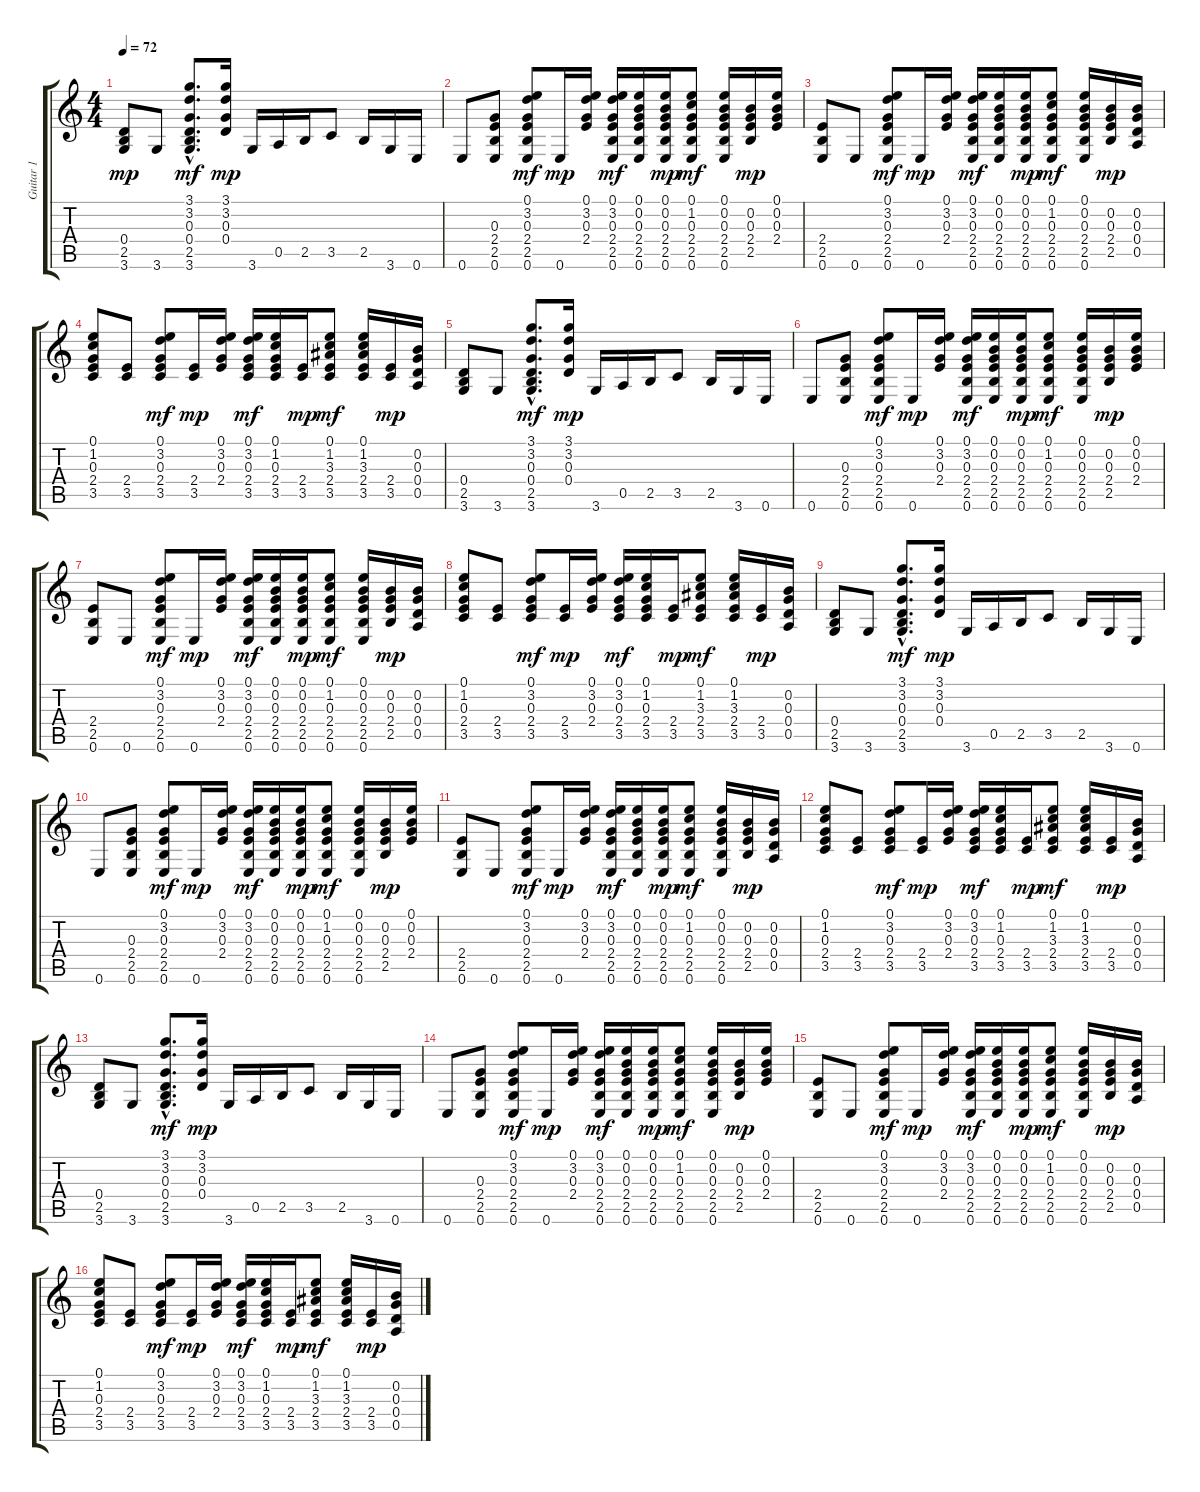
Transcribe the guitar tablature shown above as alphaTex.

\track ("Guitar 1" "Guitar 1") {instrument acousticguitarsteel}
\staff {score tabs}
\tuning (E4 B3 G3 D3 A2 E2) {hide}
\ts (4 4)
\tempo 72
\clef g2
\ks c
(0.4 2.5 3.6).8{dy mp} 3.6.8 (3.1{hac} 3.2{hac} 0.3{hac} 0.4{hac} 2.5{hac} 3.6{hac}).8{d dy mf} (3.1 3.2 0.3 0.4).16{dy mp} 3.6.16 0.5.16 2.5.16 3.5.8 2.5.16 3.6.16 0.6.16 |
0.6.8 (0.3 2.4 2.5 0.6).8 (0.1 3.2 0.3 2.4 2.5 0.6).8{dy mf} 0.6.16{dy mp} (0.1 3.2 0.3 2.4).16 (0.1 3.2 0.3 2.4 2.5 0.6).16{dy mf} (0.1 0.2 0.3 2.4 2.5 0.6).16 (0.1 0.2 0.3 2.4 2.5 0.6).16{dy mp} (0.1 1.2 0.3 2.4 2.5 0.6).8{dy mf} (0.1 0.2 0.3 2.4 2.5 0.6).16 (0.2 0.3 2.4 2.5).16{dy mp} (0.1 0.2 0.3 2.4).16 |
(2.4 2.5 0.6).8 0.6.8 (0.1 3.2 0.3 2.4 2.5 0.6).8{dy mf} 0.6.16{dy mp} (0.1 3.2 0.3 2.4).16 (0.1 3.2 0.3 2.4 2.5 0.6).16{dy mf} (0.1 0.2 0.3 2.4 2.5 0.6).16 (0.1 0.2 0.3 2.4 2.5 0.6).16{dy mp} (0.1 1.2 0.3 2.4 2.5 0.6).8{dy mf} (0.1 0.2 0.3 2.4 2.5 0.6).16 (0.2 0.3 2.4 2.5).16{dy mp} (0.2 0.3 0.4 0.5).16 |
(0.1 1.2 0.3 2.4 3.5).8 (2.4 3.5).8 (0.1 3.2 0.3 2.4 3.5).8{dy mf} (2.4 3.5).16{dy mp} (0.1 3.2 0.3 2.4).16 (0.1 3.2 0.3 2.4 3.5).16{dy mf} (0.1 1.2 0.3 2.4 3.5).16 (2.4 3.5).16{dy mp} (0.1 1.2 3.3 2.4 3.5).8{dy mf} (0.1 1.2 3.3 2.4 3.5).16 (2.4 3.5).16{dy mp} (0.2 0.3 0.4 0.5).16 |
(0.4 2.5 3.6).8 3.6.8 (3.1{hac} 3.2{hac} 0.3{hac} 0.4{hac} 2.5{hac} 3.6{hac}).8{d dy mf} (3.1 3.2 0.3 0.4).16{dy mp} 3.6.16 0.5.16 2.5.16 3.5.8 2.5.16 3.6.16 0.6.16 |
0.6.8 (0.3 2.4 2.5 0.6).8 (0.1 3.2 0.3 2.4 2.5 0.6).8{dy mf} 0.6.16{dy mp} (0.1 3.2 0.3 2.4).16 (0.1 3.2 0.3 2.4 2.5 0.6).16{dy mf} (0.1 0.2 0.3 2.4 2.5 0.6).16 (0.1 0.2 0.3 2.4 2.5 0.6).16{dy mp} (0.1 1.2 0.3 2.4 2.5 0.6).8{dy mf} (0.1 0.2 0.3 2.4 2.5 0.6).16 (0.2 0.3 2.4 2.5).16{dy mp} (0.1 0.2 0.3 2.4).16 |
(2.4 2.5 0.6).8 0.6.8 (0.1 3.2 0.3 2.4 2.5 0.6).8{dy mf} 0.6.16{dy mp} (0.1 3.2 0.3 2.4).16 (0.1 3.2 0.3 2.4 2.5 0.6).16{dy mf} (0.1 0.2 0.3 2.4 2.5 0.6).16 (0.1 0.2 0.3 2.4 2.5 0.6).16{dy mp} (0.1 1.2 0.3 2.4 2.5 0.6).8{dy mf} (0.1 0.2 0.3 2.4 2.5 0.6).16 (0.2 0.3 2.4 2.5).16{dy mp} (0.2 0.3 0.4 0.5).16 |
(0.1 1.2 0.3 2.4 3.5).8 (2.4 3.5).8 (0.1 3.2 0.3 2.4 3.5).8{dy mf} (2.4 3.5).16{dy mp} (0.1 3.2 0.3 2.4).16 (0.1 3.2 0.3 2.4 3.5).16{dy mf} (0.1 1.2 0.3 2.4 3.5).16 (2.4 3.5).16{dy mp} (0.1 1.2 3.3 2.4 3.5).8{dy mf} (0.1 1.2 3.3 2.4 3.5).16 (2.4 3.5).16{dy mp} (0.2 0.3 0.4 0.5).16 |
(0.4 2.5 3.6).8 3.6.8 (3.1{hac} 3.2{hac} 0.3{hac} 0.4{hac} 2.5{hac} 3.6{hac}).8{d dy mf} (3.1 3.2 0.3 0.4).16{dy mp} 3.6.16 0.5.16 2.5.16 3.5.8 2.5.16 3.6.16 0.6.16 |
0.6.8 (0.3 2.4 2.5 0.6).8 (0.1 3.2 0.3 2.4 2.5 0.6).8{dy mf} 0.6.16{dy mp} (0.1 3.2 0.3 2.4).16 (0.1 3.2 0.3 2.4 2.5 0.6).16{dy mf} (0.1 0.2 0.3 2.4 2.5 0.6).16 (0.1 0.2 0.3 2.4 2.5 0.6).16{dy mp} (0.1 1.2 0.3 2.4 2.5 0.6).8{dy mf} (0.1 0.2 0.3 2.4 2.5 0.6).16 (0.2 0.3 2.4 2.5).16{dy mp} (0.1 0.2 0.3 2.4).16 |
(2.4 2.5 0.6).8 0.6.8 (0.1 3.2 0.3 2.4 2.5 0.6).8{dy mf} 0.6.16{dy mp} (0.1 3.2 0.3 2.4).16 (0.1 3.2 0.3 2.4 2.5 0.6).16{dy mf} (0.1 0.2 0.3 2.4 2.5 0.6).16 (0.1 0.2 0.3 2.4 2.5 0.6).16{dy mp} (0.1 1.2 0.3 2.4 2.5 0.6).8{dy mf} (0.1 0.2 0.3 2.4 2.5 0.6).16 (0.2 0.3 2.4 2.5).16{dy mp} (0.2 0.3 0.4 0.5).16 |
(0.1 1.2 0.3 2.4 3.5).8 (2.4 3.5).8 (0.1 3.2 0.3 2.4 3.5).8{dy mf} (2.4 3.5).16{dy mp} (0.1 3.2 0.3 2.4).16 (0.1 3.2 0.3 2.4 3.5).16{dy mf} (0.1 1.2 0.3 2.4 3.5).16 (2.4 3.5).16{dy mp} (0.1 1.2 3.3 2.4 3.5).8{dy mf} (0.1 1.2 3.3 2.4 3.5).16 (2.4 3.5).16{dy mp} (0.2 0.3 0.4 0.5).16 |
(0.4 2.5 3.6).8 3.6.8 (3.1{hac} 3.2{hac} 0.3{hac} 0.4{hac} 2.5{hac} 3.6{hac}).8{d dy mf} (3.1 3.2 0.3 0.4).16{dy mp} 3.6.16 0.5.16 2.5.16 3.5.8 2.5.16 3.6.16 0.6.16 |
0.6.8 (0.3 2.4 2.5 0.6).8 (0.1 3.2 0.3 2.4 2.5 0.6).8{dy mf} 0.6.16{dy mp} (0.1 3.2 0.3 2.4).16 (0.1 3.2 0.3 2.4 2.5 0.6).16{dy mf} (0.1 0.2 0.3 2.4 2.5 0.6).16 (0.1 0.2 0.3 2.4 2.5 0.6).16{dy mp} (0.1 1.2 0.3 2.4 2.5 0.6).8{dy mf} (0.1 0.2 0.3 2.4 2.5 0.6).16 (0.2 0.3 2.4 2.5).16{dy mp} (0.1 0.2 0.3 2.4).16 |
(2.4 2.5 0.6).8 0.6.8 (0.1 3.2 0.3 2.4 2.5 0.6).8{dy mf} 0.6.16{dy mp} (0.1 3.2 0.3 2.4).16 (0.1 3.2 0.3 2.4 2.5 0.6).16{dy mf} (0.1 0.2 0.3 2.4 2.5 0.6).16 (0.1 0.2 0.3 2.4 2.5 0.6).16{dy mp} (0.1 1.2 0.3 2.4 2.5 0.6).8{dy mf} (0.1 0.2 0.3 2.4 2.5 0.6).16 (0.2 0.3 2.4 2.5).16{dy mp} (0.2 0.3 0.4 0.5).16 |
(0.1 1.2 0.3 2.4 3.5).8 (2.4 3.5).8 (0.1 3.2 0.3 2.4 3.5).8{dy mf} (2.4 3.5).16{dy mp} (0.1 3.2 0.3 2.4).16 (0.1 3.2 0.3 2.4 3.5).16{dy mf} (0.1 1.2 0.3 2.4 3.5).16 (2.4 3.5).16{dy mp} (0.1 1.2 3.3 2.4 3.5).8{dy mf} (0.1 1.2 3.3 2.4 3.5).16 (2.4 3.5).16{dy mp} (0.2 0.3 0.4 0.5).16
